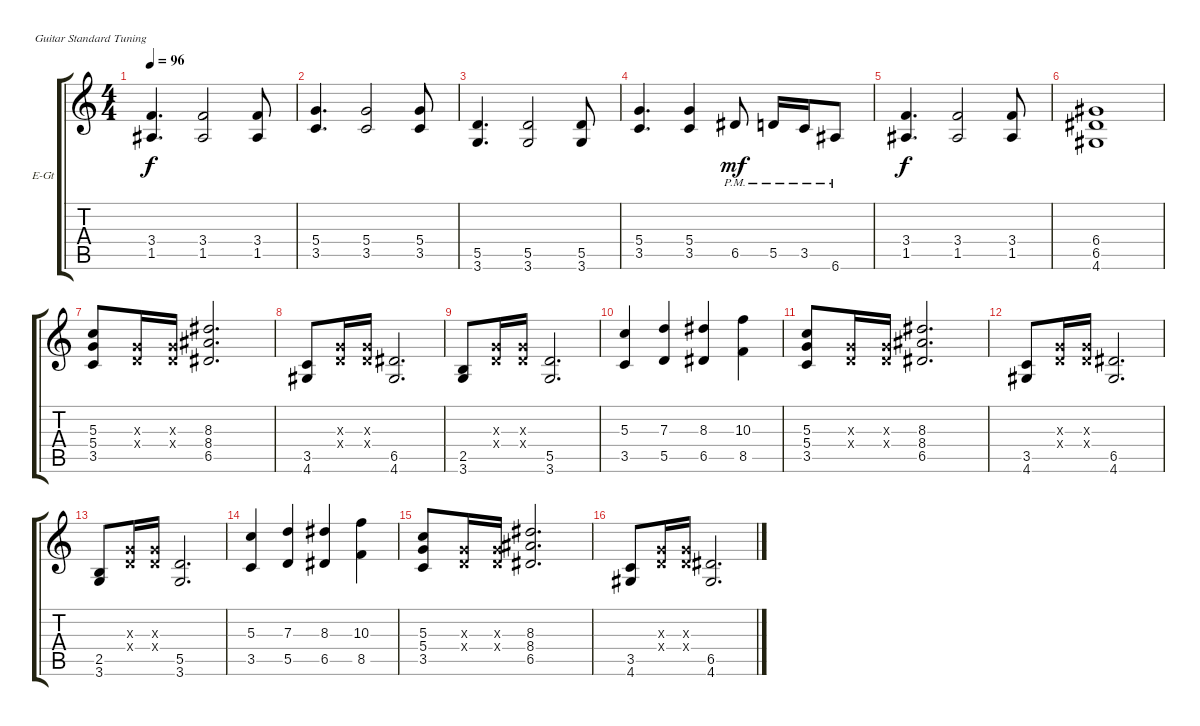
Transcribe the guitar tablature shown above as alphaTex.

\defaultSystemsLayout 4
\bracketExtendMode groupsimilarinstruments
\firstSystemTrackNameOrientation horizontal
\otherSystemsTrackNameOrientation horizontal
\track ("Herman Frank" "E-Gt") {instrument distortionguitar}
\staff {score tabs}
\tuning (E4 B3 G3 D3 A2 E2)
\ts (4 4)
\tempo 96
\clef g2
\ks c
(1.5 3.4).4{d dy f} (1.5 3.4).2 (1.5 3.4).8 |
(3.5 5.4).4{d} (3.5 5.4).2 (3.5 5.4).8 |
(5.5 3.6).4{d} (5.5 3.6).2 (3.6 5.5).8 |
(3.5 5.4).4{d} (3.5 5.4).4 6.5{pm}.8{dy mf} 5.5{pm}.16 3.5{pm}.16 6.6{pm}.8 |
(1.5 3.4).4{d dy f} (1.5 3.4).2 (1.5 3.4).8 |
(4.6 6.5 6.4).1 |
(5.4 5.3 3.5).8 (0.4{x} 0.3{x}).16 (0.4{x} 0.3{x}).16 (8.4 8.3 6.5).2{d} |
(4.6 3.5).8 (0.3{x} 0.4{x}).16 (0.4{x} 0.3{x}).16 (4.6 6.5).2{d} |
(3.6 2.5).8 (0.4{x} 0.3{x}).16 (0.3{x} 0.4{x}).16 (3.6 5.5).2{d} |
(3.5 5.3).4 (5.5 7.3).4 (6.5 8.3).4 (10.3 8.5).4 |
(5.4 5.3 3.5).8 (0.4{x} 0.3{x}).16 (0.4{x} 0.3{x}).16 (8.4 8.3 6.5).2{d} |
(4.6 3.5).8 (0.3{x} 0.4{x}).16 (0.4{x} 0.3{x}).16 (4.6 6.5).2{d} |
(3.6 2.5).8 (0.4{x} 0.3{x}).16 (0.3{x} 0.4{x}).16 (3.6 5.5).2{d} |
(3.5 5.3).4 (5.5 7.3).4 (6.5 8.3).4 (8.5 10.3).4 |
(5.4 5.3 3.5).8 (0.4{x} 0.3{x}).16 (0.4{x} 0.3{x}).16 (8.4 8.3 6.5).2{d} |
(4.6 3.5).8 (0.3{x} 0.4{x}).16 (0.4{x} 0.3{x}).16 (4.6 6.5).2{d}
